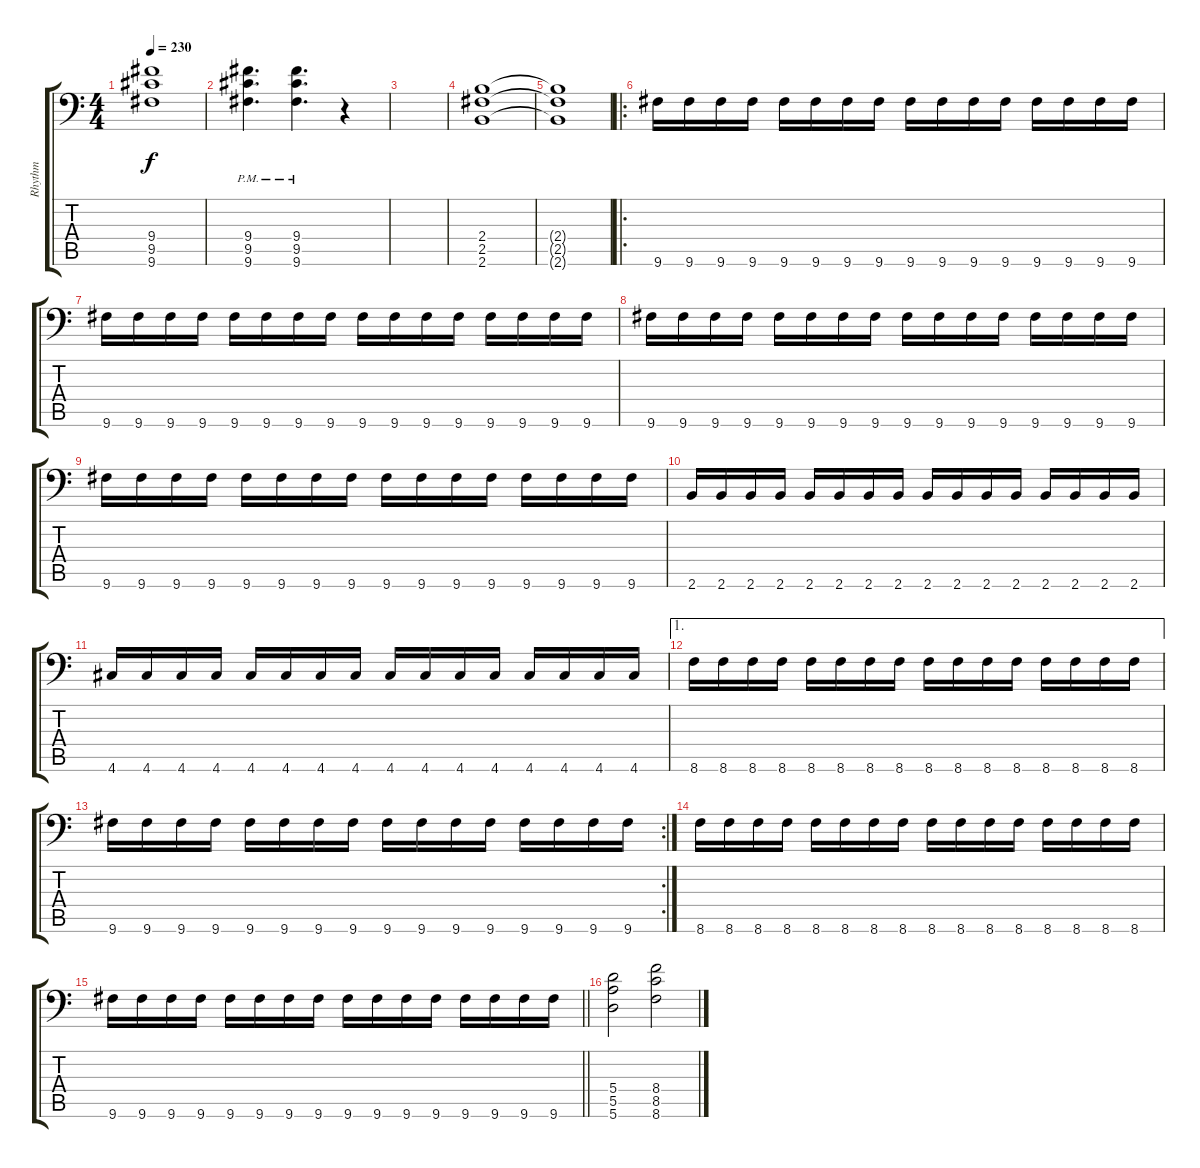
\track ("Rhythm" "Rhythm") {instrument distortionguitar}
\staff {score tabs}
\tuning (B3 Gb3 D3 A2 E2 A1) {hide}
\ts (4 4)
\tempo 230
\clef f4
\ks c
(9.4{t} 9.5{t} 9.6{t}).1{dy f} |
(9.4{pm} 9.5{pm} 9.6{pm}).4{d} (9.4{pm} 9.5{pm} 9.6{pm}).4{d} r.4 |
|
(2.4 2.5 2.6).1 |
(2.4{t} 2.5{t} 2.6{t}).1 |
\ro
9.6.16 9.6.16 9.6.16 9.6.16 9.6.16 9.6.16 9.6.16 9.6.16 9.6.16 9.6.16 9.6.16 9.6.16 9.6.16 9.6.16 9.6.16 9.6.16 |
9.6.16 9.6.16 9.6.16 9.6.16 9.6.16 9.6.16 9.6.16 9.6.16 9.6.16 9.6.16 9.6.16 9.6.16 9.6.16 9.6.16 9.6.16 9.6.16 |
9.6.16 9.6.16 9.6.16 9.6.16 9.6.16 9.6.16 9.6.16 9.6.16 9.6.16 9.6.16 9.6.16 9.6.16 9.6.16 9.6.16 9.6.16 9.6.16 |
9.6.16 9.6.16 9.6.16 9.6.16 9.6.16 9.6.16 9.6.16 9.6.16 9.6.16 9.6.16 9.6.16 9.6.16 9.6.16 9.6.16 9.6.16 9.6.16 |
2.6.16 2.6.16 2.6.16 2.6.16 2.6.16 2.6.16 2.6.16 2.6.16 2.6.16 2.6.16 2.6.16 2.6.16 2.6.16 2.6.16 2.6.16 2.6.16 |
4.6.16 4.6.16 4.6.16 4.6.16 4.6.16 4.6.16 4.6.16 4.6.16 4.6.16 4.6.16 4.6.16 4.6.16 4.6.16 4.6.16 4.6.16 4.6.16 |
\ae 1
8.6.16 8.6.16 8.6.16 8.6.16 8.6.16 8.6.16 8.6.16 8.6.16 8.6.16 8.6.16 8.6.16 8.6.16 8.6.16 8.6.16 8.6.16 8.6.16 |
\rc 2
9.6.16 9.6.16 9.6.16 9.6.16 9.6.16 9.6.16 9.6.16 9.6.16 9.6.16 9.6.16 9.6.16 9.6.16 9.6.16 9.6.16 9.6.16 9.6.16 |
8.6.16 8.6.16 8.6.16 8.6.16 8.6.16 8.6.16 8.6.16 8.6.16 8.6.16 8.6.16 8.6.16 8.6.16 8.6.16 8.6.16 8.6.16 8.6.16 |
\barLineRight lightlight
9.6.16 9.6.16 9.6.16 9.6.16 9.6.16 9.6.16 9.6.16 9.6.16 9.6.16 9.6.16 9.6.16 9.6.16 9.6.16 9.6.16 9.6.16 9.6.16 |
(5.4 5.5 5.6).2 (8.4 8.5 8.6).2
